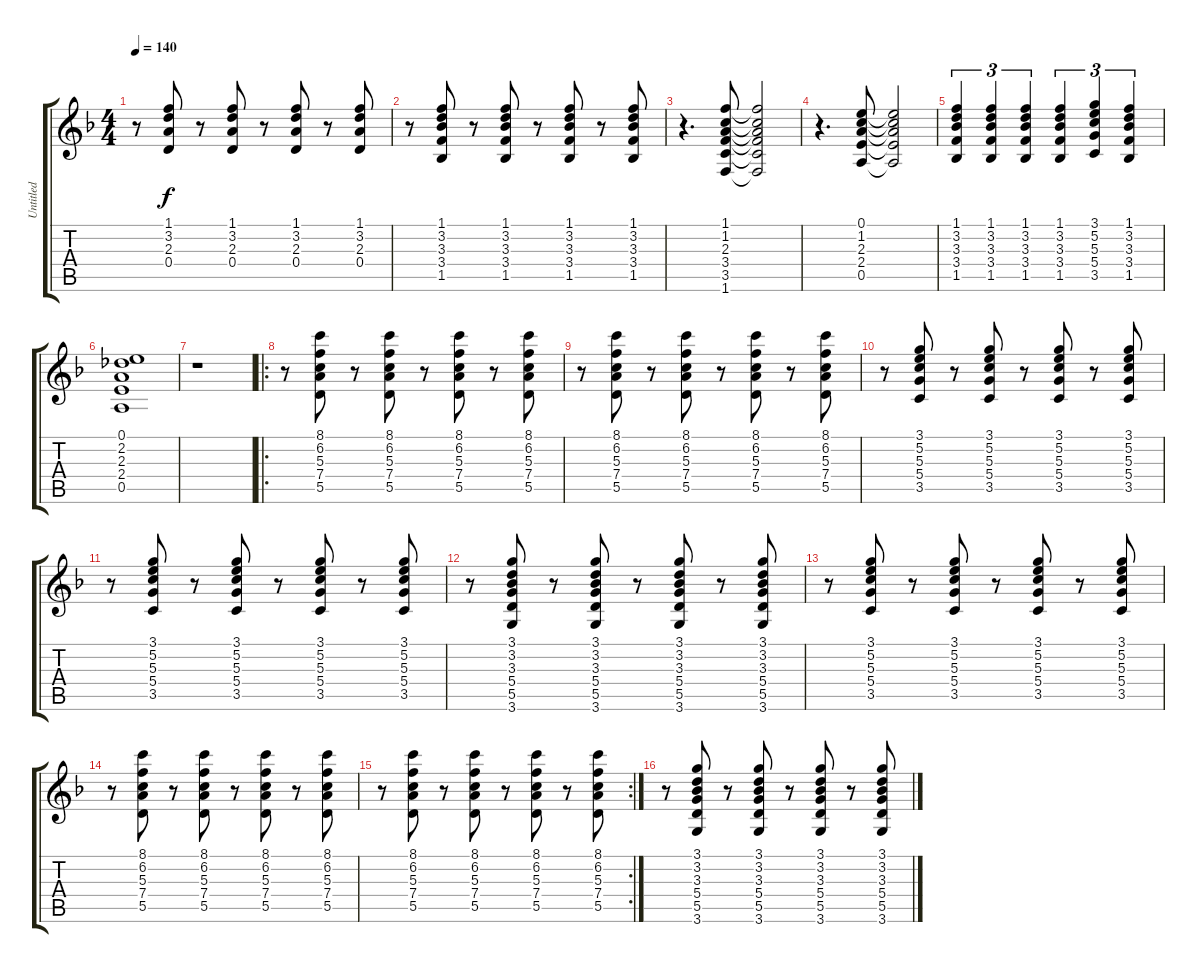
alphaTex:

\track ("Untitled" "Untitled") {instrument electricguitarclean}
\staff {score tabs}
\tuning (E4 B3 G3 D3 A2 E2) {hide}
\ts (4 4)
\tempo 140
\clef g2
\ks f
r.8{dy f} (1.1 3.2 2.3 0.4).8 r.8 (1.1 3.2 2.3 0.4).8 r.8 (1.1 3.2 2.3 0.4).8 r.8 (1.1 3.2 2.3 0.4).8 |
r.8 (1.1 3.2 3.3 3.4 1.5).8 r.8 (1.1 3.2 3.3 3.4 1.5).8 r.8 (1.1 3.2 3.3 3.4 1.5).8 r.8 (1.1 3.2 3.3 3.4 1.5).8 |
r.4{d} (1.1 1.2 2.3 3.4 3.5 1.6).8 (1.1{t} 1.2{t} 2.3{t} 3.4{t} 3.5{t} 1.6{t}).2 |
r.4{d} (0.1 1.2 2.3 2.4 0.5).8 (0.1{t} 1.2{t} 2.3{t} 2.4{t} 0.5{t}).2 |
(1.1 3.2 3.3 3.4 1.5).4{tu (3 2)} (1.1 3.2 3.3 3.4 1.5).4{tu (3 2)} (1.1 3.2 3.3 3.4 1.5).4{tu (3 2)} (1.1 3.2 3.3 3.4 1.5).4{tu (3 2)} (3.1 5.2 5.3 5.4 3.5).4{tu (3 2)} (1.1 3.2 3.3 3.4 1.5).4{tu (3 2)} |
(0.1 2.2 2.3 2.4 0.5).1 |
r.1 |
\ro
r.8 (8.1 6.2 5.3 7.4 5.5).8 r.8 (8.1 6.2 5.3 7.4 5.5).8 r.8 (8.1 6.2 5.3 7.4 5.5).8 r.8 (8.1 6.2 5.3 7.4 5.5).8 |
r.8 (8.1 6.2 5.3 7.4 5.5).8 r.8 (8.1 6.2 5.3 7.4 5.5).8 r.8 (8.1 6.2 5.3 7.4 5.5).8 r.8 (8.1 6.2 5.3 7.4 5.5).8 |
r.8 (3.1 5.2 5.3 5.4 3.5).8 r.8 (3.1 5.2 5.3 5.4 3.5).8 r.8 (3.1 5.2 5.3 5.4 3.5).8 r.8 (3.1 5.2 5.3 5.4 3.5).8 |
r.8 (3.1 5.2 5.3 5.4 3.5).8 r.8 (3.1 5.2 5.3 5.4 3.5).8 r.8 (3.1 5.2 5.3 5.4 3.5).8 r.8 (3.1 5.2 5.3 5.4 3.5).8 |
r.8 (3.1 3.2 3.3 5.4 5.5 3.6).8 r.8 (3.1 3.2 3.3 5.4 5.5 3.6).8 r.8 (3.1 3.2 3.3 5.4 5.5 3.6).8 r.8 (3.1 3.2 3.3 5.4 5.5 3.6).8 |
r.8 (3.1 5.2 5.3 5.4 3.5).8 r.8 (3.1 5.2 5.3 5.4 3.5).8 r.8 (3.1 5.2 5.3 5.4 3.5).8 r.8 (3.1 5.2 5.3 5.4 3.5).8 |
r.8 (8.1 6.2 5.3 7.4 5.5).8 r.8 (8.1 6.2 5.3 7.4 5.5).8 r.8 (8.1 6.2 5.3 7.4 5.5).8 r.8 (8.1 6.2 5.3 7.4 5.5).8 |
\rc 2
r.8 (8.1 6.2 5.3 7.4 5.5).8 r.8 (8.1 6.2 5.3 7.4 5.5).8 r.8 (8.1 6.2 5.3 7.4 5.5).8 r.8 (8.1 6.2 5.3 7.4 5.5).8 |
r.8 (3.1 3.2 3.3 5.4 5.5 3.6).8 r.8 (3.1 3.2 3.3 5.4 5.5 3.6).8 r.8 (3.1 3.2 3.3 5.4 5.5 3.6).8 r.8 (3.1 3.2 3.3 5.4 5.5 3.6).8
